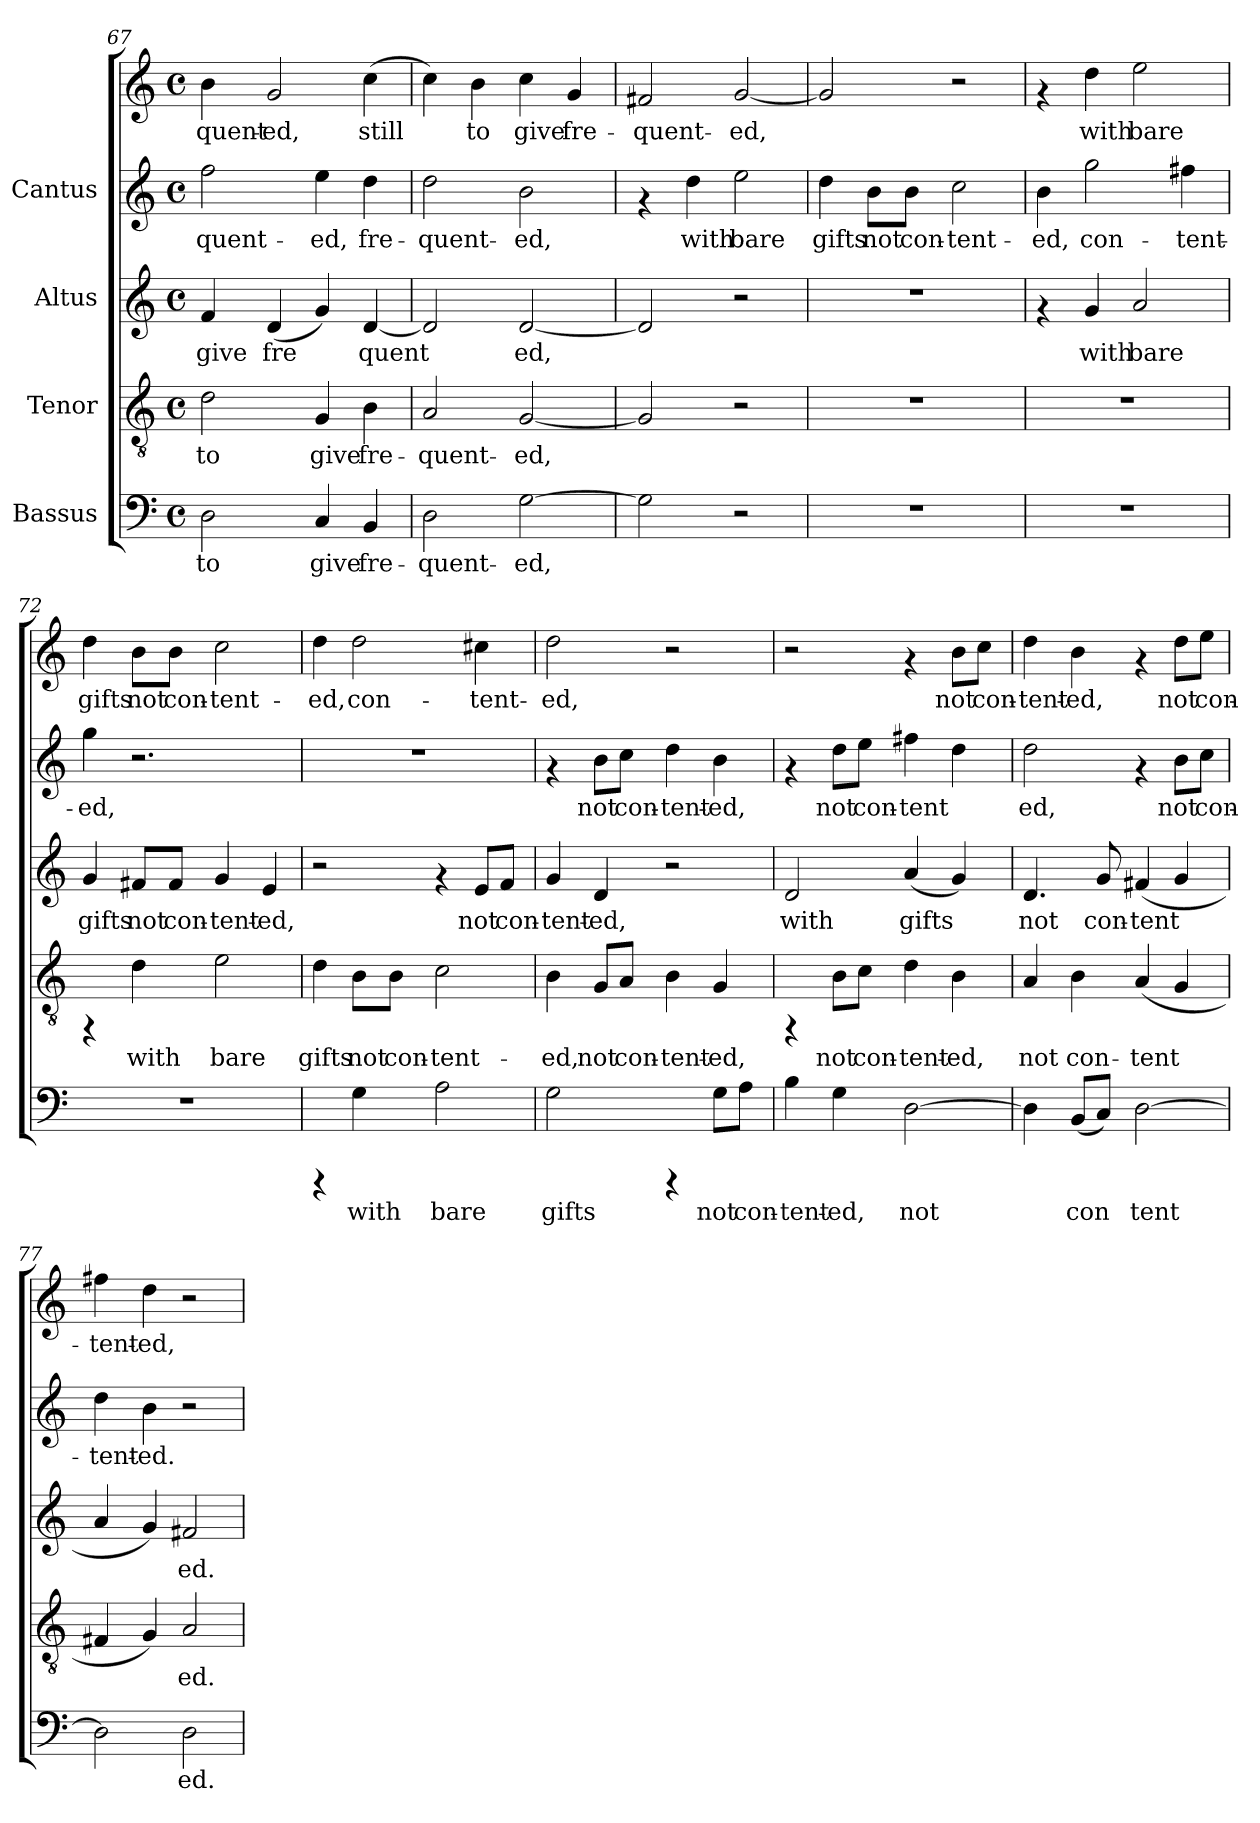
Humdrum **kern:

**kern	**text	**kern	**text	**kern	**text	**kern	**text	**kern	**text
*part4	*part4	*part3	*part3	*part2	*part2	*part1	*part1	*part1	*part1
*staff5	*staff5	*staff4	*staff4	*staff3	*staff3	*staff2	*staff2	*staff1	*staff1
*I"Bassus	*	*I"Tenor	*	*I"Altus	*	*I"Cantus	*	*	*
!!LO:PB:g=z
*clefF4	*	*clefGv2	*	*clefG2	*	*clefG2	*	*clefG2	*
*M4/4	*	*M4/4	*	*M4/4	*	*M4/4	*	*M4/4	*
*met(c)	*	*met(c)	*	*met(c)	*	*met(c)	*	*met(c)	*
=67	=67	=67	=67	=67	=67	=67	=67	=67	=67
!	!LO:LY:b:cj	!	!LO:LY:b:cj	!	!LO:LY:b:cj	!	!LO:LY:b:cj	!	!LO:LY:b:cj
2D\	to	2d\	to	4f/	give	2ff\	quent-	4b\	-quent-
!	!	!	!	!	!LO:LY:b:cj	!	!	!	!LO:LY:b:cj
.	.	.	.	(<4d/	fre-	.	.	2g/	-ed,
!	!LO:LY:b:cj	!	!LO:LY:b:cj	!	!LO:LY:b:cj	!	!LO:LY:b:cj	!	!
4C/	give	4G/	give	4g/)	-	4ee\	-ed,	.	.
!	!LO:LY:b:cj	!	!LO:LY:b:cj	!	!LO:LY:b:cj	!	!LO:LY:b:cj	!	!LO:LY:b:cj
4BB/	fre-	4B\	fre-	[<4d/	quent-	4dd\	fre-	(>4cc\	still
=68	=68	=68	=68	=68	=68	=68	=68	=68	=68
!	!LO:LY:b:cj	!	!LO:LY:b:cj	!	!LO:LY:b:cj	!	!LO:LY:b:cj	!	!LO:LY:b:cj
2D\	-quent-	2A/	-quent-	2d/]	-	2dd\	-quent-	4cc\)	-
!	!	!	!	!	!	!	!	!	!LO:LY:b:cj
.	.	.	.	.	.	.	.	4b\	to
!	!LO:LY:b:cj	!	!LO:LY:b:cj	!	!LO:LY:b:cj	!	!LO:LY:b:cj	!	!LO:LY:b:cj
[>2G\	-ed,	[<2G/	-ed,	[<2d/	ed,	2b\	-ed,	4cc\	give
!	!	!	!	!	!	!	!	!	!LO:LY:b:cj
.	.	.	.	.	.	.	.	4g/	fre-
=69	=69	=69	=69	=69	=69	=69	=69	=69	=69
!	!	!	!	!	!	!	!	!	!LO:LY:b:cj
2G\]	.	2G/]	.	2d/]	.	4rf	.	2f#X/	quent-
!	!	!	!	!	!	!	!LO:LY:b:cj	!	!
.	.	.	.	.	.	4dd\	with	.	.
!	!	!	!	!	!	!	!LO:LY:b:cj	!	!LO:LY:b:cj
2r	.	2r	.	2r	.	2ee\	bare	[<2g/	-ed,
=70	=70	=70	=70	=70	=70	=70	=70	=70	=70
!	!	!	!	!	!	!	!LO:LY:b:cj	!	!
1r	.	1r	.	1r	.	4dd\	gifts	2g/]	.
!	!	!	!	!	!	!	!LO:LY:b:cj	!	!
.	.	.	.	.	.	8b\L	not	.	.
!	!	!	!	!	!	!	!LO:LY:b:cj	!	!
.	.	.	.	.	.	8b\J	con-	.	.
!	!	!	!	!	!	!	!LO:LY:b:cj	!	!
.	.	.	.	.	.	2cc\	-tent-	2r	.
=71	=71	=71	=71	=71	=71	=71	=71	=71	=71
!	!	!	!	!	!	!	!LO:LY:b:cj	!	!
1r	.	1r	.	4rf	.	4b\	ed,	4rf	.
!	!	!	!	!	!LO:LY:b:cj	!	!LO:LY:b:cj	!	!LO:LY:b:cj
.	.	.	.	4g/	with	2gg\	con-	4dd\	-with
!	!	!	!	!	!LO:LY:b:cj	!	!	!	!LO:LY:b:cj
.	.	.	.	2a/	bare	.	.	2ee\	bare
!	!	!	!	!	!	!	!LO:LY:b:cj	!	!
.	.	.	.	.	.	4ff#X\	-tent-	.	.
!!LO:LB:g=z
=72	=72	=72	=72	=72	=72	=72	=72	=72	=72
!	!	!	!	!	!LO:LY:b:cj	!	!LO:LY:b:cj	!	!LO:LY:b:cj
1r	.	4rFF	.	4g/	gifts	4gg\	-ed,	4dd\	-gifts
!	!	!	!LO:LY:b:cj	!	!LO:LY:b:cj	!	!	!	!LO:LY:b:cj
.	.	4d\	with	8f#X/L	not	2.r	.	8b\L	not
!	!	!	!	!	!LO:LY:b:cj	!	!	!	!LO:LY:b:cj
.	.	.	.	8f#/J	con-	.	.	8b\J	con-
!	!	!	!LO:LY:b:cj	!	!LO:LY:b:cj	!	!	!	!LO:LY:b:cj
.	.	2e\	bare	4g/	-tent-	.	.	2cc\	-tent-
!	!	!	!	!	!LO:LY:b:cj	!	!	!	!
.	.	.	.	4e/	-ed,	.	.	.	.
=73	=73	=73	=73	=73	=73	=73	=73	=73	=73
!	!	!	!LO:LY:b:cj	!	!	!	!	!	!LO:LY:b:cj
4rCCC	.	4d\	gifts	2r	.	1r	.	4dd\	ed,
!	!LO:LY:b:cj	!	!LO:LY:b:cj	!	!	!	!	!	!LO:LY:b:cj
4G\	with	8B\L	not	.	.	.	.	2dd\	con-
!	!	!	!LO:LY:b:cj	!	!	!	!	!	!
.	.	8B\J	con-	.	.	.	.	.	.
!	!LO:LY:b:cj	!	!LO:LY:b:cj	!	!	!	!	!	!
2A\	bare	2c\	-tent-	4rf	.	.	.	.	.
!	!	!	!	!	!LO:LY:b:cj	!	!	!	!LO:LY:b:cj
.	.	.	.	8e/L	not	.	.	4cc#X\	-tent-
!	!	!	!	!	!LO:LY:b:cj	!	!	!	!
.	.	.	.	8f/J	con-	.	.	.	.
=74	=74	=74	=74	=74	=74	=74	=74	=74	=74
!	!LO:LY:b:cj	!	!LO:LY:b:cj	!	!LO:LY:b:cj	!	!	!	!LO:LY:b:cj
2G\	gifts	4B\	-ed,	4g/	-tent-	4rf	.	2dd\	-ed,
!	!	!	!LO:LY:b:cj	!	!LO:LY:b:cj	!	!LO:LY:b:cj	!	!
.	.	8G/L	not	4d/	-ed,	8b\L	not	.	.
!	!	!	!LO:LY:b:cj	!	!	!	!LO:LY:b:cj	!	!
.	.	8A/J	con-	.	.	8cc\J	con-	.	.
!	!	!	!LO:LY:b:cj	!	!	!	!LO:LY:b:cj	!	!
4rCCC	.	4B\	-tent-	2r	.	4dd\	-tent-	2r	.
!	!LO:LY:b:cj	!	!LO:LY:b:cj	!	!	!	!LO:LY:b:cj	!	!
8G\L	not	4G/	-ed,	.	.	4b\	-ed,	.	.
!	!LO:LY:b:cj	!	!	!	!	!	!	!	!
8A\J	con-	.	.	.	.	.	.	.	.
=75	=75	=75	=75	=75	=75	=75	=75	=75	=75
!	!LO:LY:b:cj	!	!	!	!LO:LY:b:cj	!	!	!	!
4B\	-tent-	4rFF	.	2d/	with	4rf	.	2r	.
!	!LO:LY:b:cj	!	!LO:LY:b:cj	!	!	!	!LO:LY:b:cj	!	!
4G\	-ed,	8B\L	not	.	.	8dd\L	-not	.	.
!	!	!	!LO:LY:b:cj	!	!	!	!LO:LY:b:cj	!	!
.	.	8c\J	con-	.	.	8ee\J	con-	.	.
!	!LO:LY:b:cj	!	!LO:LY:b:cj	!	!LO:LY:b:cj	!	!LO:LY:b:cj	!	!
[>2D\	not	4d\	-tent-	(<4a/	gifts	4ff#X\	-tent-	4rf	.
!	!	!	!LO:LY:b:cj	!	!LO:LY:b:cj	!	!LO:LY:b:cj	!	!LO:LY:b:cj
.	.	4B\	-ed,	4g/)	.	4dd\	--	8b\L	not
!	!	!	!	!	!	!	!	!	!LO:LY:b:cj
.	.	.	.	.	.	.	.	8cc\J	con-
!!LO:LB:g=z
=76	=76	=76	=76	=76	=76	=76	=76	=76	=76
!	!LO:LY:b:cj	!	!LO:LY:b:cj	!	!LO:LY:b:cj	!	!LO:LY:b:cj	!	!LO:LY:b:cj
4D\]	.	4A/	not	4.d/	not	2dd\	-ed,	4dd\	-tent-
!	!LO:LY:b:cj	!	!LO:LY:b:cj	!	!	!	!	!	!LO:LY:b:cj
(<8BB/L	con-	4B\	con-	.	.	.	.	4b\	-ed,
!	!LO:LY:b:cj	!	!	!	!LO:LY:b:cj	!	!	!	!
8C/J)	-	.	.	8g/	con-	.	.	.	.
!	!LO:LY:b:cj	!	!LO:LY:b:cj	!	!LO:LY:b:cj	!	!	!	!
[>2D\	tent-	(<4A/	-tent-	(<4f#X/	-tent-	4rf	.	4rf	.
!	!	!	!LO:LY:b:cj	!	!LO:LY:b:cj	!	!LO:LY:b:cj	!	!LO:LY:b:cj
.	.	4G/	--	4g/	--	8b\L	not	8dd\L	not
!	!	!	!	!	!	!	!LO:LY:b:cj	!	!LO:LY:b:cj
.	.	.	.	.	.	8cc\J	con-	8ee\J	con-
=77	=77	=77	=77	=77	=77	=77	=77	=77	=77
!	!LO:LY:b:cj	!	!LO:LY:b:cj	!	!LO:LY:b:cj	!	!LO:LY:b:cj	!	!LO:LY:b:cj
2D\]	-	4F#X/	-	4a/	-	4dd\	tent-	4ff#X\	-tent-
!	!	!	!LO:LY:b:cj	!	!LO:LY:b:cj	!	!LO:LY:b:cj	!	!LO:LY:b:cj
.	.	4G/)	.	4g/)	.	4b\	-ed.	4dd\	-ed,
!	!LO:LY:b:cj	!	!LO:LY:b:cj	!	!LO:LY:b:cj	!	!	!	!
2D\	ed.	2A/	ed.	2f#X/	ed.	2r	.	2r	.
=	=	=	=	=	=	=	=	=	=
*-	*-	*-	*-	*-	*-	*-	*-	*-	*-
